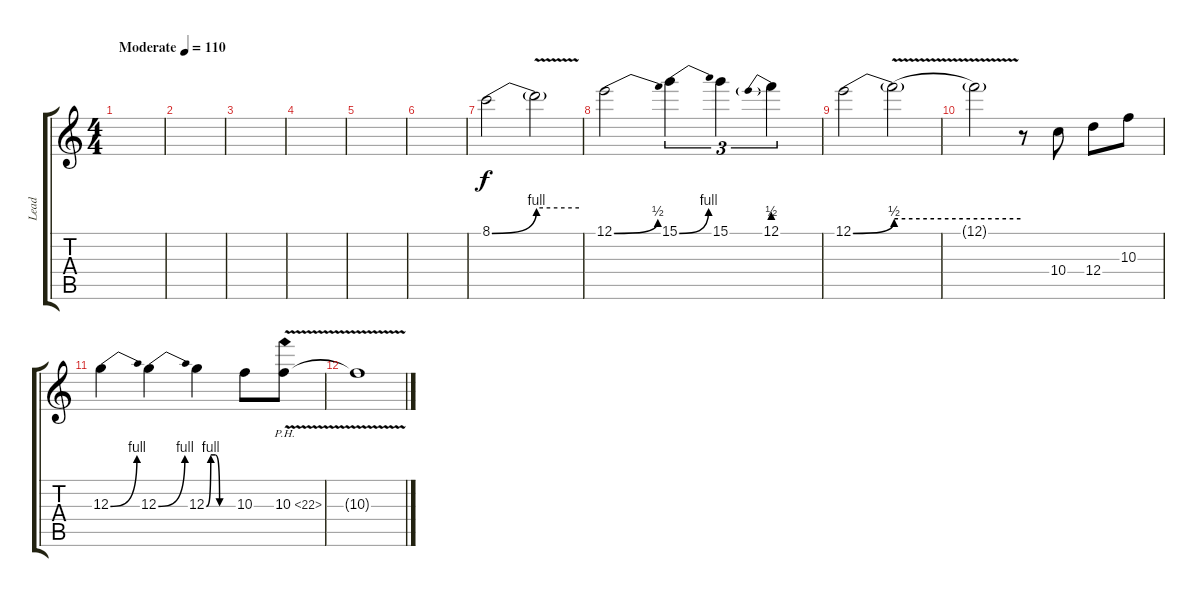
\track ("Lead" "Lead") {instrument distortionguitar}
\staff {score tabs}
\tuning (E4 B3 G3 D3 A2 E2) {hide}
\ts (4 4)
\tempo (110 "Moderate")
\clef g2
\ks c
|
|
|
|
|
|
8.1{be (bend 0 0 60 4)}.2 8.1{be (hold 0 4 60 4) v t}.2 |
12.1{be (bend 0 0 60 2)}.2 15.1{be (bend 0 0 60 4)}.4{tu (3 2)} 15.1.4{tu (3 2)} 12.1{be (prebend 0 2 60 2)}.4{tu (3 2)} |
12.1{be (bend 0 0 60 2)}.2 12.1{be (hold 0 2 60 2) v t}.2 |
12.1{t}.2 r.8 10.4.8 12.4.8 10.3.8 |
12.3{be (bend 0 0 60 4)}.4 12.3{be (bend 0 0 60 4)}.4 12.3{be (custom 0 0 10 4 20 4 30 0 60 0)}.4 10.3.8 10.3{ph 12 v}.8 |
10.3{t}.1
